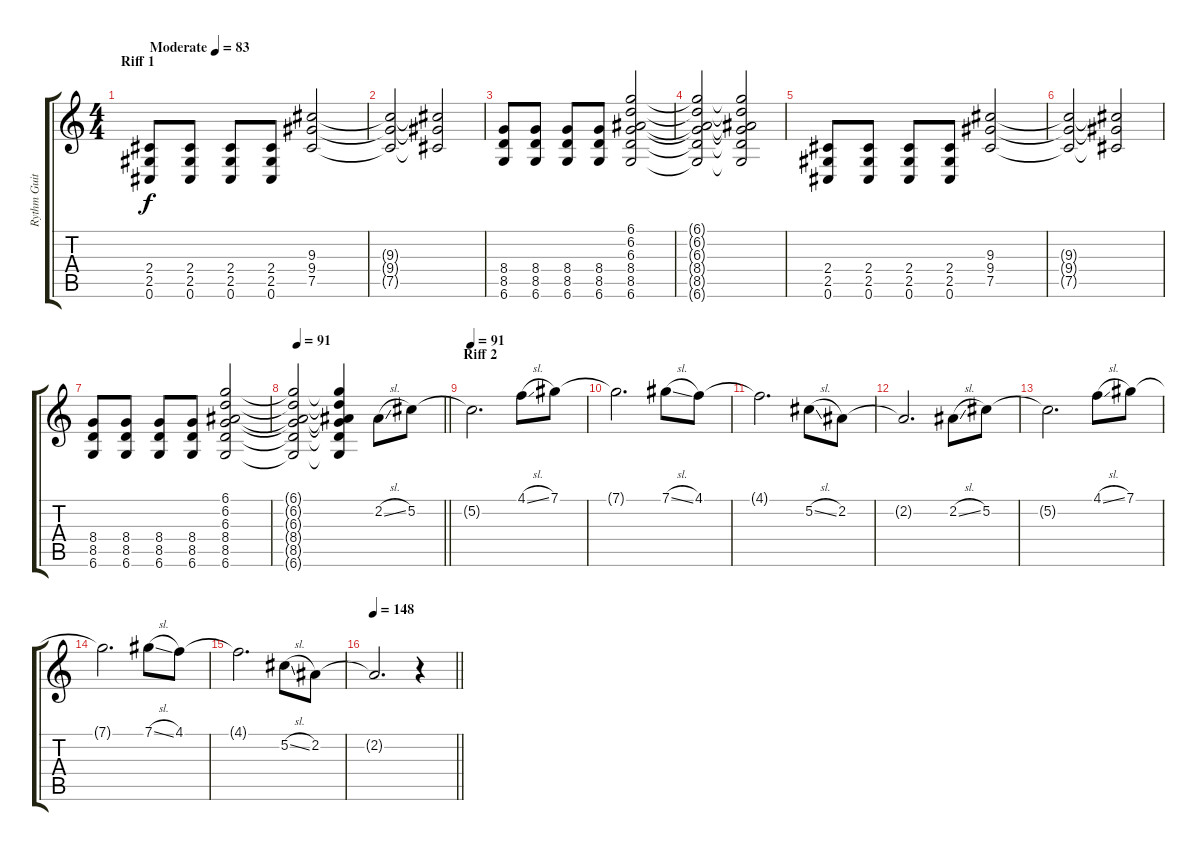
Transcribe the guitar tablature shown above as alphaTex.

\track ("Rythm Guitar" "Rythm Guit") {instrument distortionguitar}
\staff {score tabs}
\tuning (Db4 Ab3 E3 B2 Gb2 Db2) {hide}
\ts (4 4)
\section ("" "Riff 1")
\tempo (83 "Moderate")
\clef g2
\ks c
(2.4 2.5 0.6).8{dy f instrument distortionguitar} (2.4 2.5 0.6).8 (2.4 2.5 0.6).8 (2.4 2.5 0.6).8 (9.3 9.4 7.5).2 |
(9.3{t} 9.4{t} 7.5{t}).2 (9.3{t} 9.4{t} 7.5{t}).2 |
(8.4 8.5 6.6).8 (8.4 8.5 6.6).8 (8.4 8.5 6.6).8 (8.4 8.5 6.6).8 (6.1 6.2 6.3 8.4 8.5 6.6).2 |
(6.1{t} 6.2{t} 6.3{t} 8.4{t} 8.5{t} 6.6{t}).2 (6.1{t} 6.2{t} 6.3{t} 8.4{t} 8.5{t} 6.6{t}).2 |
(2.4 2.5 0.6).8 (2.4 2.5 0.6).8 (2.4 2.5 0.6).8 (2.4 2.5 0.6).8 (9.3 9.4 7.5).2 |
(9.3{t} 9.4{t} 7.5{t}).2 (9.3{t} 9.4{t} 7.5{t}).2 |
(8.4 8.5 6.6).8 (8.4 8.5 6.6).8 (8.4 8.5 6.6).8 (8.4 8.5 6.6).8 (6.1 6.2 6.3 8.4 8.5 6.6).2 |
\tempo 91
\barLineRight lightlight
(6.1{t} 6.2{t} 6.3{t} 8.4{t} 8.5{t} 6.6{t}).2 (6.1{t} 6.2{t} 6.3{t} 8.4{t} 8.5{t} 6.6{t}).4 2.2{sl}.8{volume 11 balance 5} 5.2.8 |
\section ("" "Riff 2")
\tempo 91
5.2{t}.2{d} 4.1{sl}.8 7.1.8 |
7.1{t}.2{d} 7.1{sl}.8 4.1.8 |
4.1{t}.2{d} 5.2{sl}.8 2.2.8 |
2.2{t}.2{d} 2.2{sl}.8 5.2.8 |
5.2{t}.2{d} 4.1{sl}.8 7.1.8 |
7.1{t}.2{d} 7.1{sl}.8 4.1.8 |
4.1{t}.2{d} 5.2{sl}.8 2.2.8 |
\tempo 148
\barLineRight lightlight
2.2{t}.2{d} r.4
